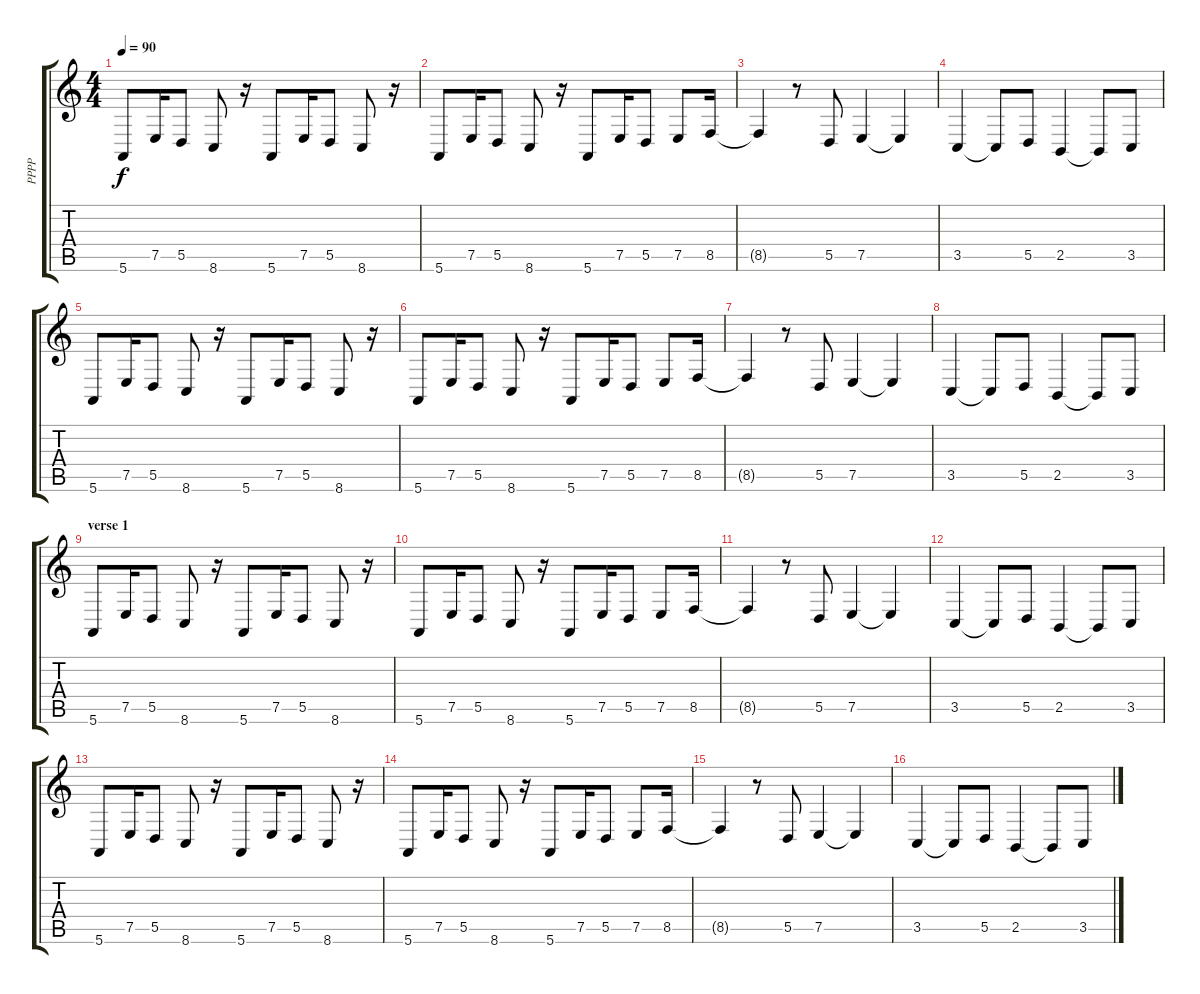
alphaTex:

\track ("PPPP" "PPPP") {instrument electricgrandpiano}
\staff {score tabs}
\tuning (E4 B3 G3 D3 A2 E2) {hide}
\ts (4 4)
\tempo 90
\clef g2
\ks c
5.6.8{txt "" dy f instrument electricgrandpiano} 7.5.16 5.5.8 8.6.8 r.16 5.6.8 7.5.16 5.5.8 8.6.8 r.16 |
5.6.8 7.5.16 5.5.8 8.6.8 r.16 5.6.8 7.5.16 5.5.8 7.5.8 8.5.16 |
8.5{t}.4 r.8 5.5.8 7.5.4 7.5{t}.4 |
3.5.4 3.5{t}.8 5.5.8 2.5.4 2.5{t}.8 3.5.8 |
5.6.8 7.5.16 5.5.8 8.6.8 r.16 5.6.8 7.5.16 5.5.8 8.6.8 r.16 |
5.6.8 7.5.16 5.5.8 8.6.8 r.16 5.6.8 7.5.16 5.5.8 7.5.8 8.5.16 |
8.5{t}.4 r.8 5.5.8 7.5.4 7.5{t}.4 |
3.5.4 3.5{t}.8 5.5.8 2.5.4 2.5{t}.8 3.5.8 |
\section ("" "verse 1")
5.6.8 7.5.16 5.5.8 8.6.8 r.16 5.6.8 7.5.16 5.5.8 8.6.8 r.16 |
5.6.8 7.5.16 5.5.8 8.6.8 r.16 5.6.8 7.5.16 5.5.8 7.5.8 8.5.16 |
8.5{t}.4 r.8 5.5.8 7.5.4 7.5{t}.4 |
3.5.4 3.5{t}.8 5.5.8 2.5.4 2.5{t}.8 3.5.8 |
5.6.8 7.5.16 5.5.8 8.6.8 r.16 5.6.8 7.5.16 5.5.8 8.6.8 r.16 |
5.6.8 7.5.16 5.5.8 8.6.8 r.16 5.6.8 7.5.16 5.5.8 7.5.8 8.5.16 |
8.5{t}.4 r.8 5.5.8 7.5.4 7.5{t}.4 |
3.5.4 3.5{t}.8 5.5.8 2.5.4 2.5{t}.8 3.5.8
